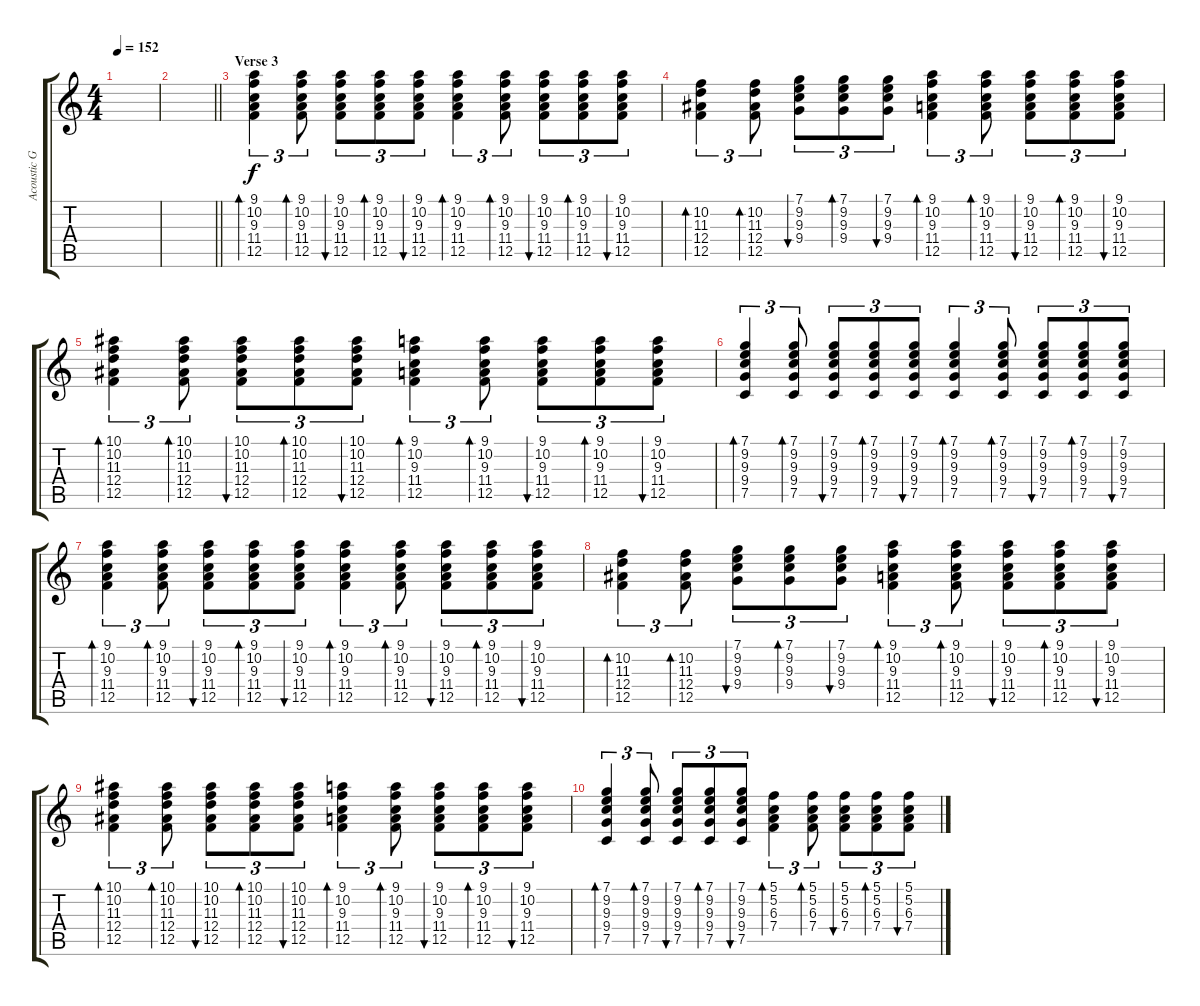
\track ("Acoustic Guitar" "Acoustic G") {instrument acousticguitarsteel}
\staff {score tabs}
\tuning (C4 G3 Eb3 Bb2 F2 C2) {hide}
\ts (4 4)
\tempo 152
\clef g2
\ks c
|
\barLineRight lightlight
|
\section ("" "Verse 3")
(9.1 10.2 9.3 11.4 12.5).4{tu (3 2) bd 120} (9.1 10.2 9.3 11.4 12.5).8{tu (3 2) bd 60} (9.1 10.2 9.3 11.4 12.5).8{tu (3 2) bu 60} (9.1 10.2 9.3 11.4 12.5).8{tu (3 2) bd 60} (9.1 10.2 9.3 11.4 12.5).8{tu (3 2) bu 60} (9.1 10.2 9.3 11.4 12.5).4{tu (3 2) bd 120} (9.1 10.2 9.3 11.4 12.5).8{tu (3 2) bd 60} (9.1 10.2 9.3 11.4 12.5).8{tu (3 2) bu 60} (9.1 10.2 9.3 11.4 12.5).8{tu (3 2) bd 60} (9.1 10.2 9.3 11.4 12.5).8{tu (3 2) bu 60} |
(10.2 11.3 12.4 12.5).4{tu (3 2) bd 120} (10.2 11.3 12.4 12.5).8{tu (3 2) bd 60} (7.1 9.2 9.3 9.4).8{tu (3 2) bu 60} (7.1 9.2 9.3 9.4).8{tu (3 2) bd 60} (7.1 9.2 9.3 9.4).8{tu (3 2) bu 60} (9.1 10.2 9.3 11.4 12.5).4{tu (3 2) bd 120} (9.1 10.2 9.3 11.4 12.5).8{tu (3 2) bd 60} (9.1 10.2 9.3 11.4 12.5).8{tu (3 2) bu 60} (9.1 10.2 9.3 11.4 12.5).8{tu (3 2) bd 60} (9.1 10.2 9.3 11.4 12.5).8{tu (3 2) bu 60} |
(10.1 10.2 11.3 12.4 12.5).4{tu (3 2) bd 120} (10.1 10.2 11.3 12.4 12.5).8{tu (3 2) bd 60} (10.1 10.2 11.3 12.4 12.5).8{tu (3 2) bu 60} (10.1 10.2 11.3 12.4 12.5).8{tu (3 2) bd 60} (10.1 10.2 11.3 12.4 12.5).8{tu (3 2) bu 60} (9.1 10.2 9.3 11.4 12.5).4{tu (3 2) bd 120} (9.1 10.2 9.3 11.4 12.5).8{tu (3 2) bd 60} (9.1 10.2 9.3 11.4 12.5).8{tu (3 2) bu 60} (9.1 10.2 9.3 11.4 12.5).8{tu (3 2) bd 60} (9.1 10.2 9.3 11.4 12.5).8{tu (3 2) bu 60} |
(7.1 9.2 9.3 9.4 7.5).4{tu (3 2) bd 120} (7.1 9.2 9.3 9.4 7.5).8{tu (3 2) bd 60} (7.1 9.2 9.3 9.4 7.5).8{tu (3 2) bu 60} (7.1 9.2 9.3 9.4 7.5).8{tu (3 2) bd 60} (7.1 9.2 9.3 9.4 7.5).8{tu (3 2) bu 60} (7.1 9.2 9.3 9.4 7.5).4{tu (3 2) bd 120} (7.1 9.2 9.3 9.4 7.5).8{tu (3 2) bd 60} (7.1 9.2 9.3 9.4 7.5).8{tu (3 2) bu 60} (7.1 9.2 9.3 9.4 7.5).8{tu (3 2) bd 60} (7.1 9.2 9.3 9.4 7.5).8{tu (3 2) bu 60} |
(9.1 10.2 9.3 11.4 12.5).4{tu (3 2) bd 120} (9.1 10.2 9.3 11.4 12.5).8{tu (3 2) bd 60} (9.1 10.2 9.3 11.4 12.5).8{tu (3 2) bu 60} (9.1 10.2 9.3 11.4 12.5).8{tu (3 2) bd 60} (9.1 10.2 9.3 11.4 12.5).8{tu (3 2) bu 60} (9.1 10.2 9.3 11.4 12.5).4{tu (3 2) bd 120} (9.1 10.2 9.3 11.4 12.5).8{tu (3 2) bd 60} (9.1 10.2 9.3 11.4 12.5).8{tu (3 2) bu 60} (9.1 10.2 9.3 11.4 12.5).8{tu (3 2) bd 60} (9.1 10.2 9.3 11.4 12.5).8{tu (3 2) bu 60} |
(10.2 11.3 12.4 12.5).4{tu (3 2) bd 120} (10.2 11.3 12.4 12.5).8{tu (3 2) bd 60} (7.1 9.2 9.3 9.4).8{tu (3 2) bu 60} (7.1 9.2 9.3 9.4).8{tu (3 2) bd 60} (7.1 9.2 9.3 9.4).8{tu (3 2) bu 60} (9.1 10.2 9.3 11.4 12.5).4{tu (3 2) bd 120} (9.1 10.2 9.3 11.4 12.5).8{tu (3 2) bd 60} (9.1 10.2 9.3 11.4 12.5).8{tu (3 2) bu 60} (9.1 10.2 9.3 11.4 12.5).8{tu (3 2) bd 60} (9.1 10.2 9.3 11.4 12.5).8{tu (3 2) bu 60} |
(10.1 10.2 11.3 12.4 12.5).4{tu (3 2) bd 120} (10.1 10.2 11.3 12.4 12.5).8{tu (3 2) bd 60} (10.1 10.2 11.3 12.4 12.5).8{tu (3 2) bu 60} (10.1 10.2 11.3 12.4 12.5).8{tu (3 2) bd 60} (10.1 10.2 11.3 12.4 12.5).8{tu (3 2) bu 60} (9.1 10.2 9.3 11.4 12.5).4{tu (3 2) bd 120} (9.1 10.2 9.3 11.4 12.5).8{tu (3 2) bd 60} (9.1 10.2 9.3 11.4 12.5).8{tu (3 2) bu 60} (9.1 10.2 9.3 11.4 12.5).8{tu (3 2) bd 60} (9.1 10.2 9.3 11.4 12.5).8{tu (3 2) bu 60} |
(7.1 9.2 9.3 9.4 7.5).4{tu (3 2) bd 120} (7.1 9.2 9.3 9.4 7.5).8{tu (3 2) bd 60} (7.1 9.2 9.3 9.4 7.5).8{tu (3 2) bu 60} (7.1 9.2 9.3 9.4 7.5).8{tu (3 2) bd 60} (7.1 9.2 9.3 9.4 7.5).8{tu (3 2) bu 60} (5.1 5.2 6.3 7.4).4{tu (3 2) bd 120} (5.1 5.2 6.3 7.4).8{tu (3 2) bd 60} (5.1 5.2 6.3 7.4).8{tu (3 2) bu 60} (5.1 5.2 6.3 7.4).8{tu (3 2) bd 60} (5.1 5.2 6.3 7.4).8{tu (3 2) bu 60}
